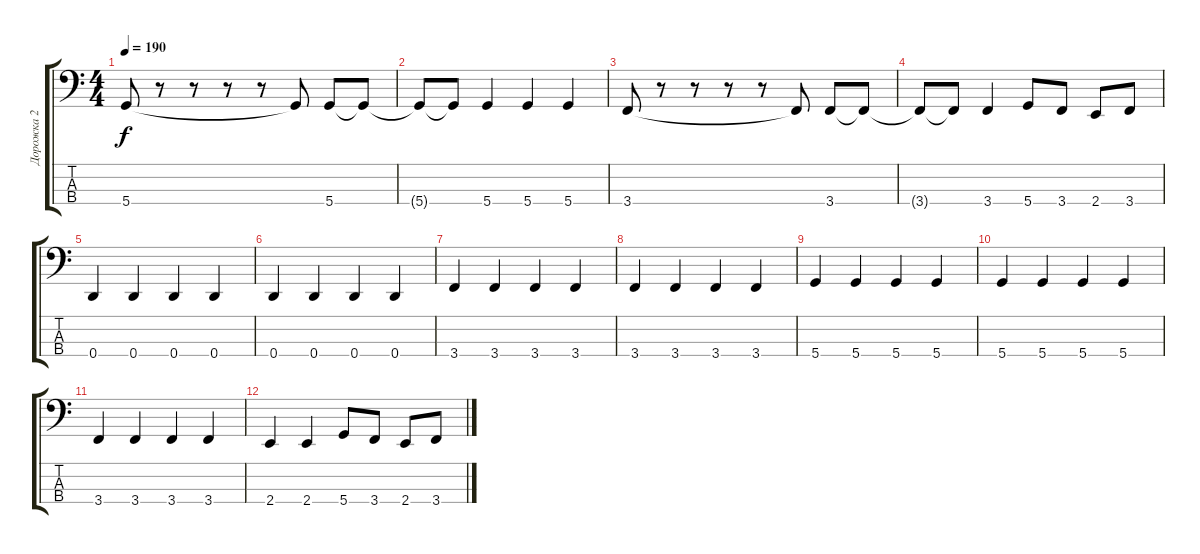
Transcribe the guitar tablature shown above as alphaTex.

\track ("Дорожка 2" "Дорожка 2") {instrument slapbass1}
\staff {score tabs}
\tuning (G2 D2 A1 D1) {hide}
\ts (4 4)
\tempo 190
\clef f4
\ks c
5.4.8{dy f} r.8 r.8 r.8 r.8 5.4{t}.8 5.4.8 5.4{t}.8 |
5.4{t}.8 5.4{t}.8 5.4.4 5.4.4 5.4.4 |
3.4.8 r.8 r.8 r.8 r.8 3.4{t}.8 3.4.8 3.4{t}.8 |
3.4{t}.8 3.4{t}.8 3.4.4 5.4.8 3.4.8 2.4.8 3.4.8 |
0.4.4 0.4.4 0.4.4 0.4.4 |
0.4.4 0.4.4 0.4.4 0.4.4 |
3.4.4 3.4.4 3.4.4 3.4.4 |
3.4.4 3.4.4 3.4.4 3.4.4 |
5.4.4 5.4.4 5.4.4 5.4.4 |
5.4.4 5.4.4 5.4.4 5.4.4 |
3.4.4 3.4.4 3.4.4 3.4.4 |
2.4.4 2.4.4 5.4.8 3.4.8 2.4.8 3.4.8
